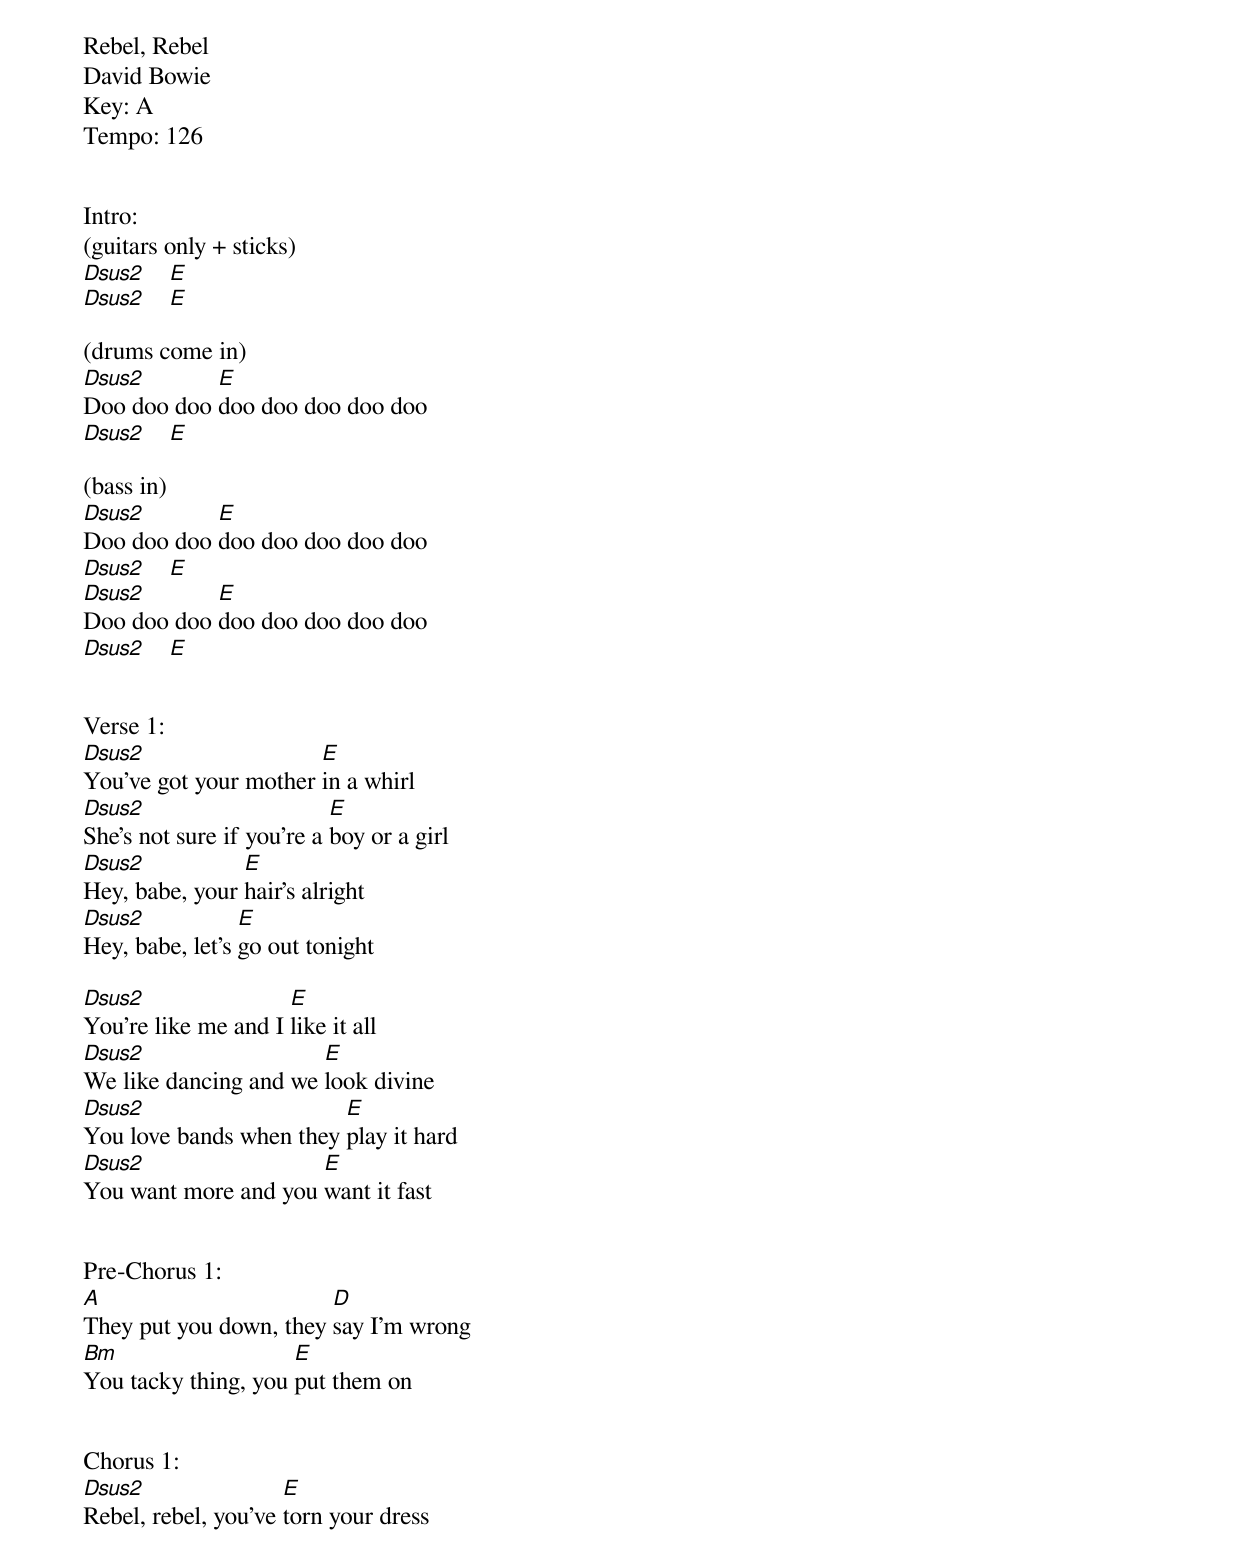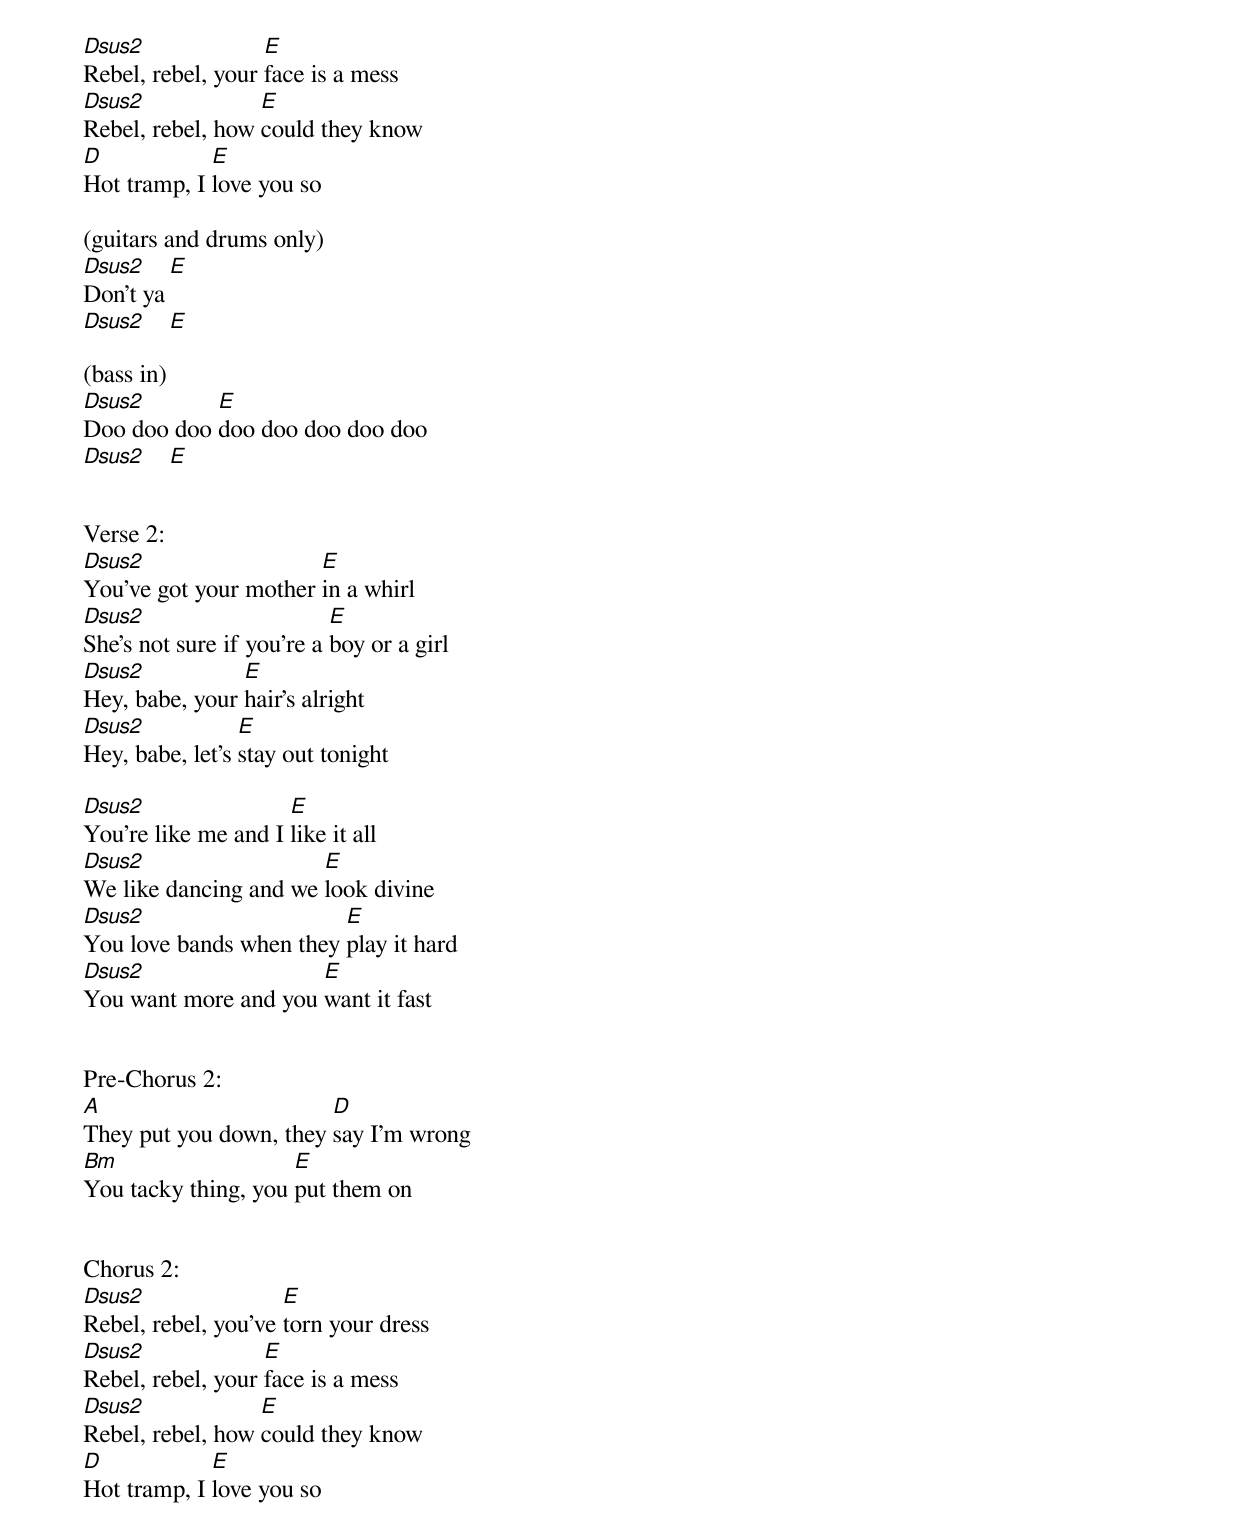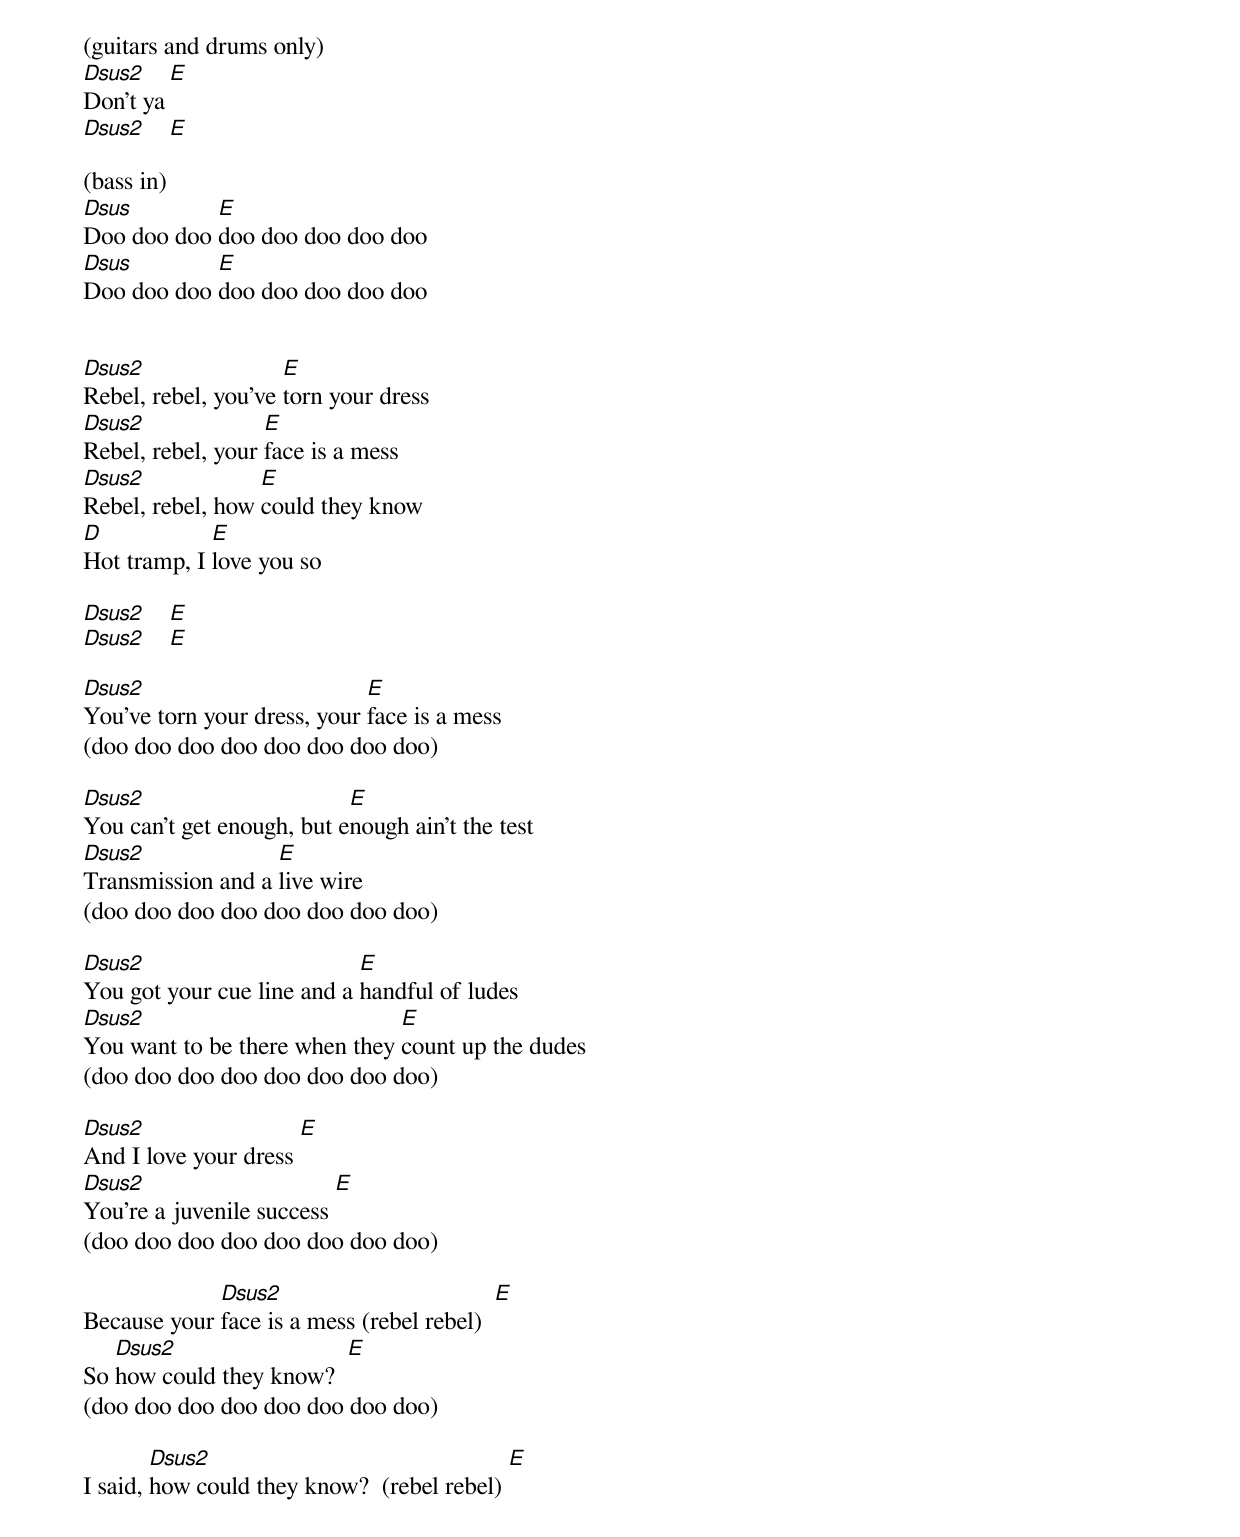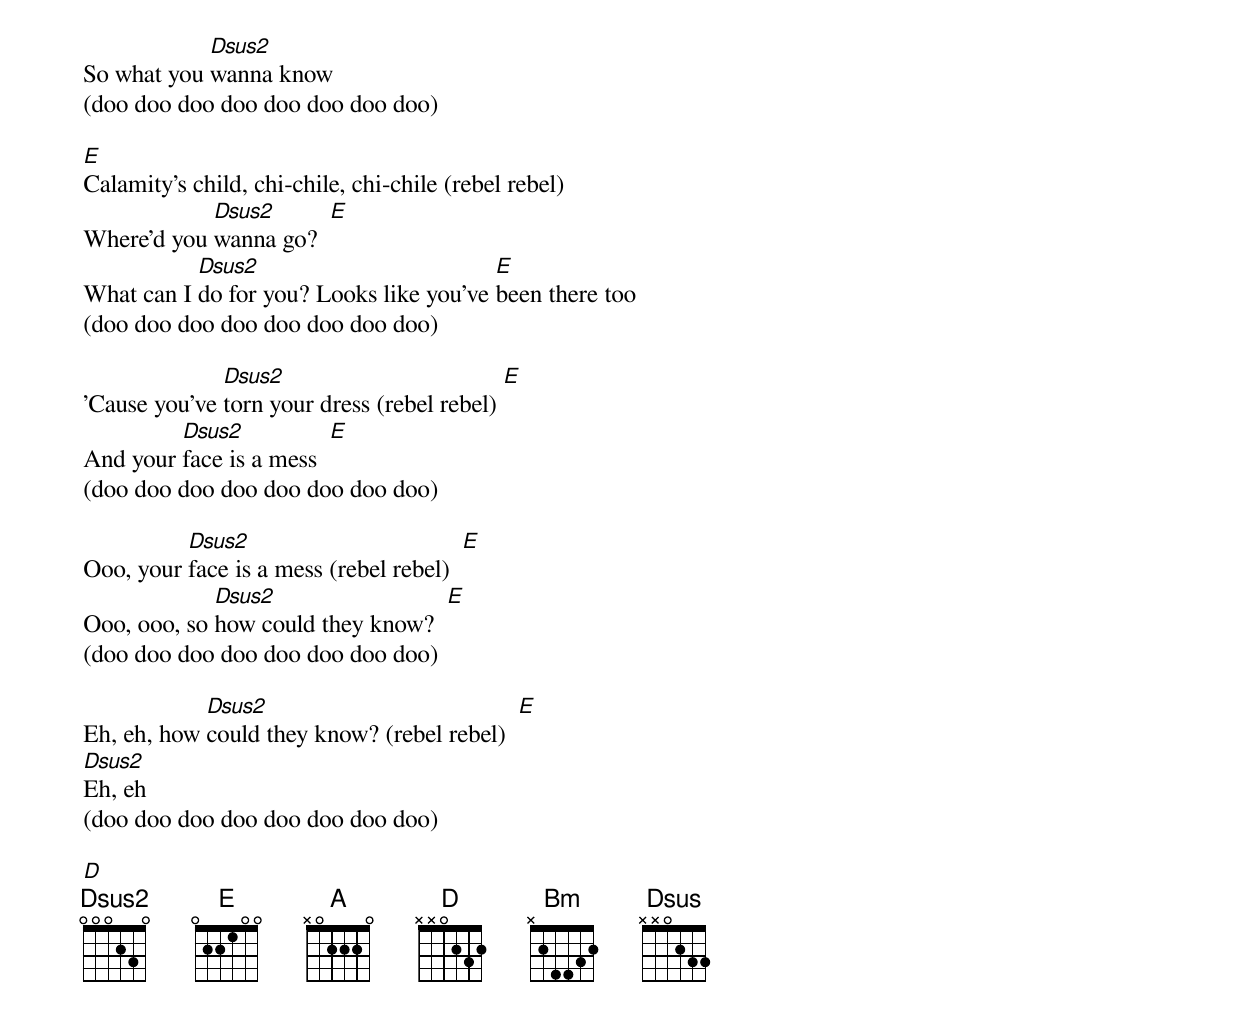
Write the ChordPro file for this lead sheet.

Rebel, Rebel
David Bowie
Key: A
Tempo: 126


Intro:
(guitars only + sticks)
[Dsus2][   ][E]
[Dsus2][   ][E]

(drums come in)
[Dsus2]Doo doo doo [E]doo doo doo doo doo
[Dsus2][   ][E]

(bass in)
[Dsus2]Doo doo doo [E]doo doo doo doo doo
[Dsus2][   ][E]
[Dsus2]Doo doo doo [E]doo doo doo doo doo
[Dsus2][   ][E]


Verse 1:
[Dsus2]You've got your mother [E]in a whirl
[Dsus2]She's not sure if you're a [E]boy or a girl
[Dsus2]Hey, babe, your [E]hair's alright
[Dsus2]Hey, babe, let's [E]go out tonight

[Dsus2]You're like me and I [E]like it all
[Dsus2]We like dancing and we [E]look divine
[Dsus2]You love bands when they [E]play it hard
[Dsus2]You want more and you [E]want it fast


Pre-Chorus 1:
[A]They put you down, they [D]say I'm wrong
[Bm]You tacky thing, you [E]put them on


Chorus 1:
[Dsus2]Rebel, rebel, you've [E]torn your dress
[Dsus2]Rebel, rebel, your [E]face is a mess
[Dsus2]Rebel, rebel, how [E]could they know
[D]Hot tramp, I [E]love you so

(guitars and drums only)
[Dsus2][   ][E]
Don't ya
[Dsus2][   ][E]

(bass in)
[Dsus2]Doo doo doo [E]doo doo doo doo doo
[Dsus2][   ][E]


Verse 2:
[Dsus2]You've got your mother [E]in a whirl
[Dsus2]She's not sure if you're a [E]boy or a girl
[Dsus2]Hey, babe, your [E]hair's alright
[Dsus2]Hey, babe, let's [E]stay out tonight

[Dsus2]You're like me and I [E]like it all
[Dsus2]We like dancing and we [E]look divine
[Dsus2]You love bands when they [E]play it hard
[Dsus2]You want more and you [E]want it fast


Pre-Chorus 2:
[A]They put you down, they [D]say I'm wrong
[Bm]You tacky thing, you [E]put them on


Chorus 2:
[Dsus2]Rebel, rebel, you've [E]torn your dress
[Dsus2]Rebel, rebel, your [E]face is a mess
[Dsus2]Rebel, rebel, how [E]could they know
[D]Hot tramp, I [E]love you so

(guitars and drums only)
[Dsus2][   ][E]
Don't ya
[Dsus2][   ][E]

(bass in)
[Dsus]Doo doo doo [E]doo doo doo doo doo
[Dsus]Doo doo doo [E]doo doo doo doo doo


[Dsus2]Rebel, rebel, you've [E]torn your dress
[Dsus2]Rebel, rebel, your [E]face is a mess
[Dsus2]Rebel, rebel, how [E]could they know
[D]Hot tramp, I [E]love you so

[Dsus2][   ][E]
[Dsus2][   ][E]

[Dsus2]You've torn your dress, your [E]face is a mess
(doo doo doo doo doo doo doo doo)

[Dsus2]You can't get enough, but e[E]nough ain't the test
[Dsus2]Transmission and a [E]live wire
(doo doo doo doo doo doo doo doo)

[Dsus2]You got your cue line and a [E]handful of ludes
[Dsus2]You want to be there when they [E]count up the dudes
(doo doo doo doo doo doo doo doo)

[Dsus2]And I love your dress [E]
[Dsus2]You're a juvenile success [E]
(doo doo doo doo doo doo doo doo)

Because your [Dsus2]face is a mess (rebel rebel)  [E]
So [Dsus2]how could they know?  [E]
(doo doo doo doo doo doo doo doo)

I said, [Dsus2]how could they know?  (rebel rebel) [E]
So what you [Dsus2]wanna know
(doo doo doo doo doo doo doo doo)

[E]Calamity's child, chi-chile, chi-chile (rebel rebel)
Where'd you [Dsus2]wanna go?  [E]
What can I [Dsus2]do for you? Looks like you've [E]been there too
(doo doo doo doo doo doo doo doo)

'Cause you've [Dsus2]torn your dress (rebel rebel) [E]
And your [Dsus2]face is a mess  [E]
(doo doo doo doo doo doo doo doo)

Ooo, your [Dsus2]face is a mess (rebel rebel)  [E]
Ooo, ooo, so [Dsus2]how could they know?  [E]
(doo doo doo doo doo doo doo doo)

Eh, eh, how [Dsus2]could they know? (rebel rebel)  [E]
[Dsus2]Eh, eh
(doo doo doo doo doo doo doo doo)

[D]
